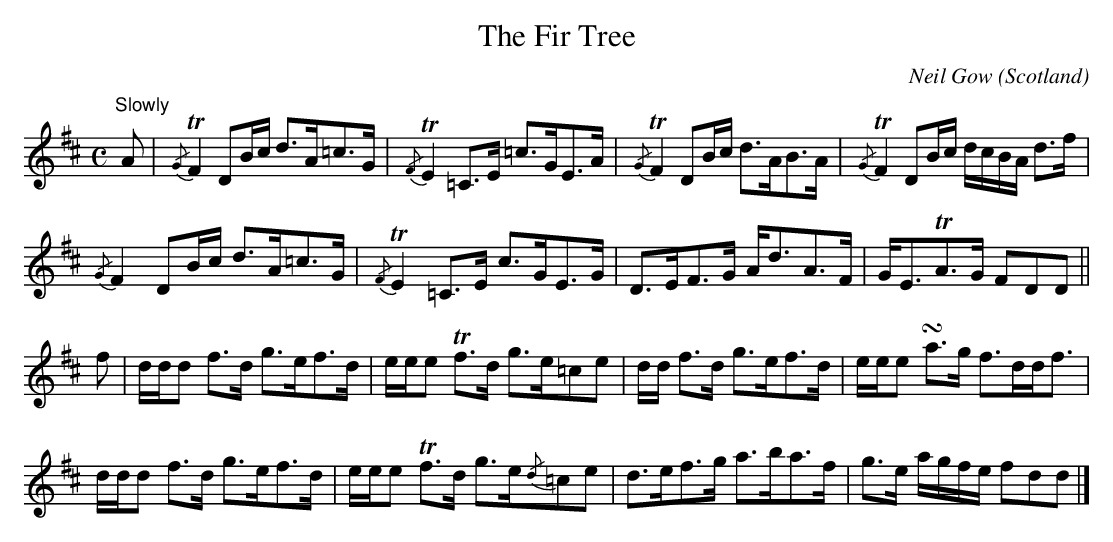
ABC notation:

X:1
U:~=!turn!
T:The Fir Tree
C:Neil Gow
O:Scotland
M:C
L:1/8
K:D
"Slowly"A | {/G}TF2 DB/2c/2 d>A=c>G | {/F}TE2 =C>E =c>GE>A | {/G}TF2 DB/2c/2 d>AB>A | {/G}TF2 DB/2c/2 d/2c/2B/2A/2 d>f |
{/G}F2 DB/2c/2 d>A=c>G | {/F}TE2 =C>E c>GE>G | D>EF>G A<dA>F | G<ETA>G FDD ||
f | d/2d/2d f>d g>ef>d | e/2e/2e Tf>d g>e=ce | d/2d/2 f>d g>ef>d | e/2e/2e ~a>g f>dd<f |
d/2d/2d f>d g>ef>d | e/2e/2e Tf>d g>e{/d}=ce | d>ef>g a>ba>f | g>e a/2g/2f/2e/2 fdd |]
